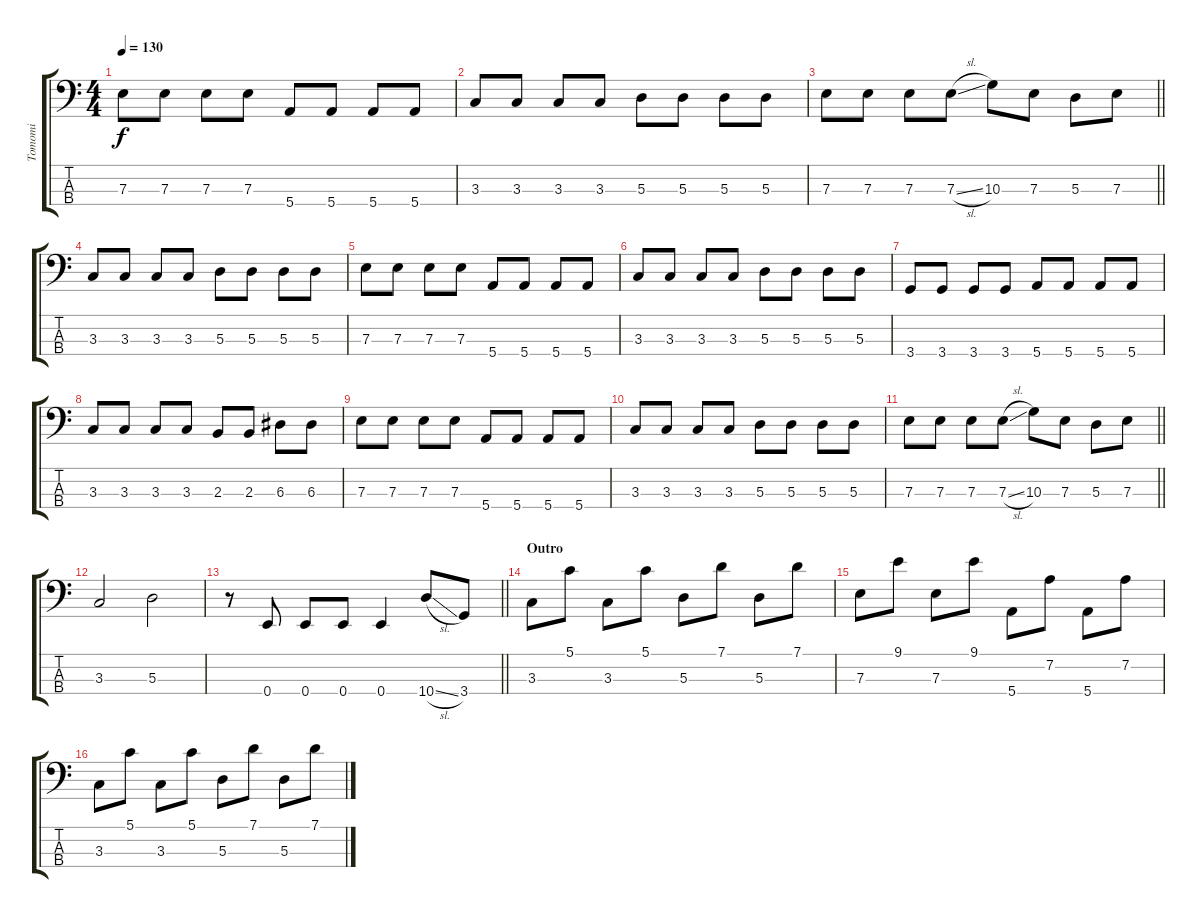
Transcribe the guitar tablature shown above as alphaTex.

\track ("Tomomi" "Tomomi") {instrument electricbassfinger}
\staff {score tabs}
\tuning (G2 D2 A1 E1) {hide}
\ts (4 4)
\tempo 130
\clef f4
\ks c
7.3.8{dy f} 7.3.8 7.3.8 7.3.8 5.4.8 5.4.8 5.4.8 5.4.8 |
3.3.8 3.3.8 3.3.8 3.3.8 5.3.8 5.3.8 5.3.8 5.3.8 |
\barLineRight lightlight
7.3.8 7.3.8 7.3.8 7.3{sl}.8 10.3.8 7.3.8 5.3.8 7.3.8 |
3.3.8 3.3.8 3.3.8 3.3.8 5.3.8 5.3.8 5.3.8 5.3.8 |
7.3.8 7.3.8 7.3.8 7.3.8 5.4.8 5.4.8 5.4.8 5.4.8 |
3.3.8 3.3.8 3.3.8 3.3.8 5.3.8 5.3.8 5.3.8 5.3.8 |
3.4.8 3.4.8 3.4.8 3.4.8 5.4.8 5.4.8 5.4.8 5.4.8 |
3.3.8 3.3.8 3.3.8 3.3.8 2.3.8 2.3.8 6.3.8 6.3.8 |
7.3.8 7.3.8 7.3.8 7.3.8 5.4.8 5.4.8 5.4.8 5.4.8 |
3.3.8 3.3.8 3.3.8 3.3.8 5.3.8 5.3.8 5.3.8 5.3.8 |
\barLineRight lightlight
7.3.8 7.3.8 7.3.8 7.3{sl}.8 10.3.8 7.3.8 5.3.8 7.3.8 |
3.3.2 5.3.2 |
\barLineRight lightlight
r.8 0.4.8 0.4.8 0.4.8 0.4.4 10.4{sl}.8 3.4.8 |
\section ("" "Outro")
3.3.8 5.1.8 3.3.8 5.1.8 5.3.8 7.1.8 5.3.8 7.1.8 |
7.3.8 9.1.8 7.3.8 9.1.8 5.4.8 7.2.8 5.4.8 7.2.8 |
3.3.8 5.1.8 3.3.8 5.1.8 5.3.8 7.1.8 5.3.8 7.1.8
